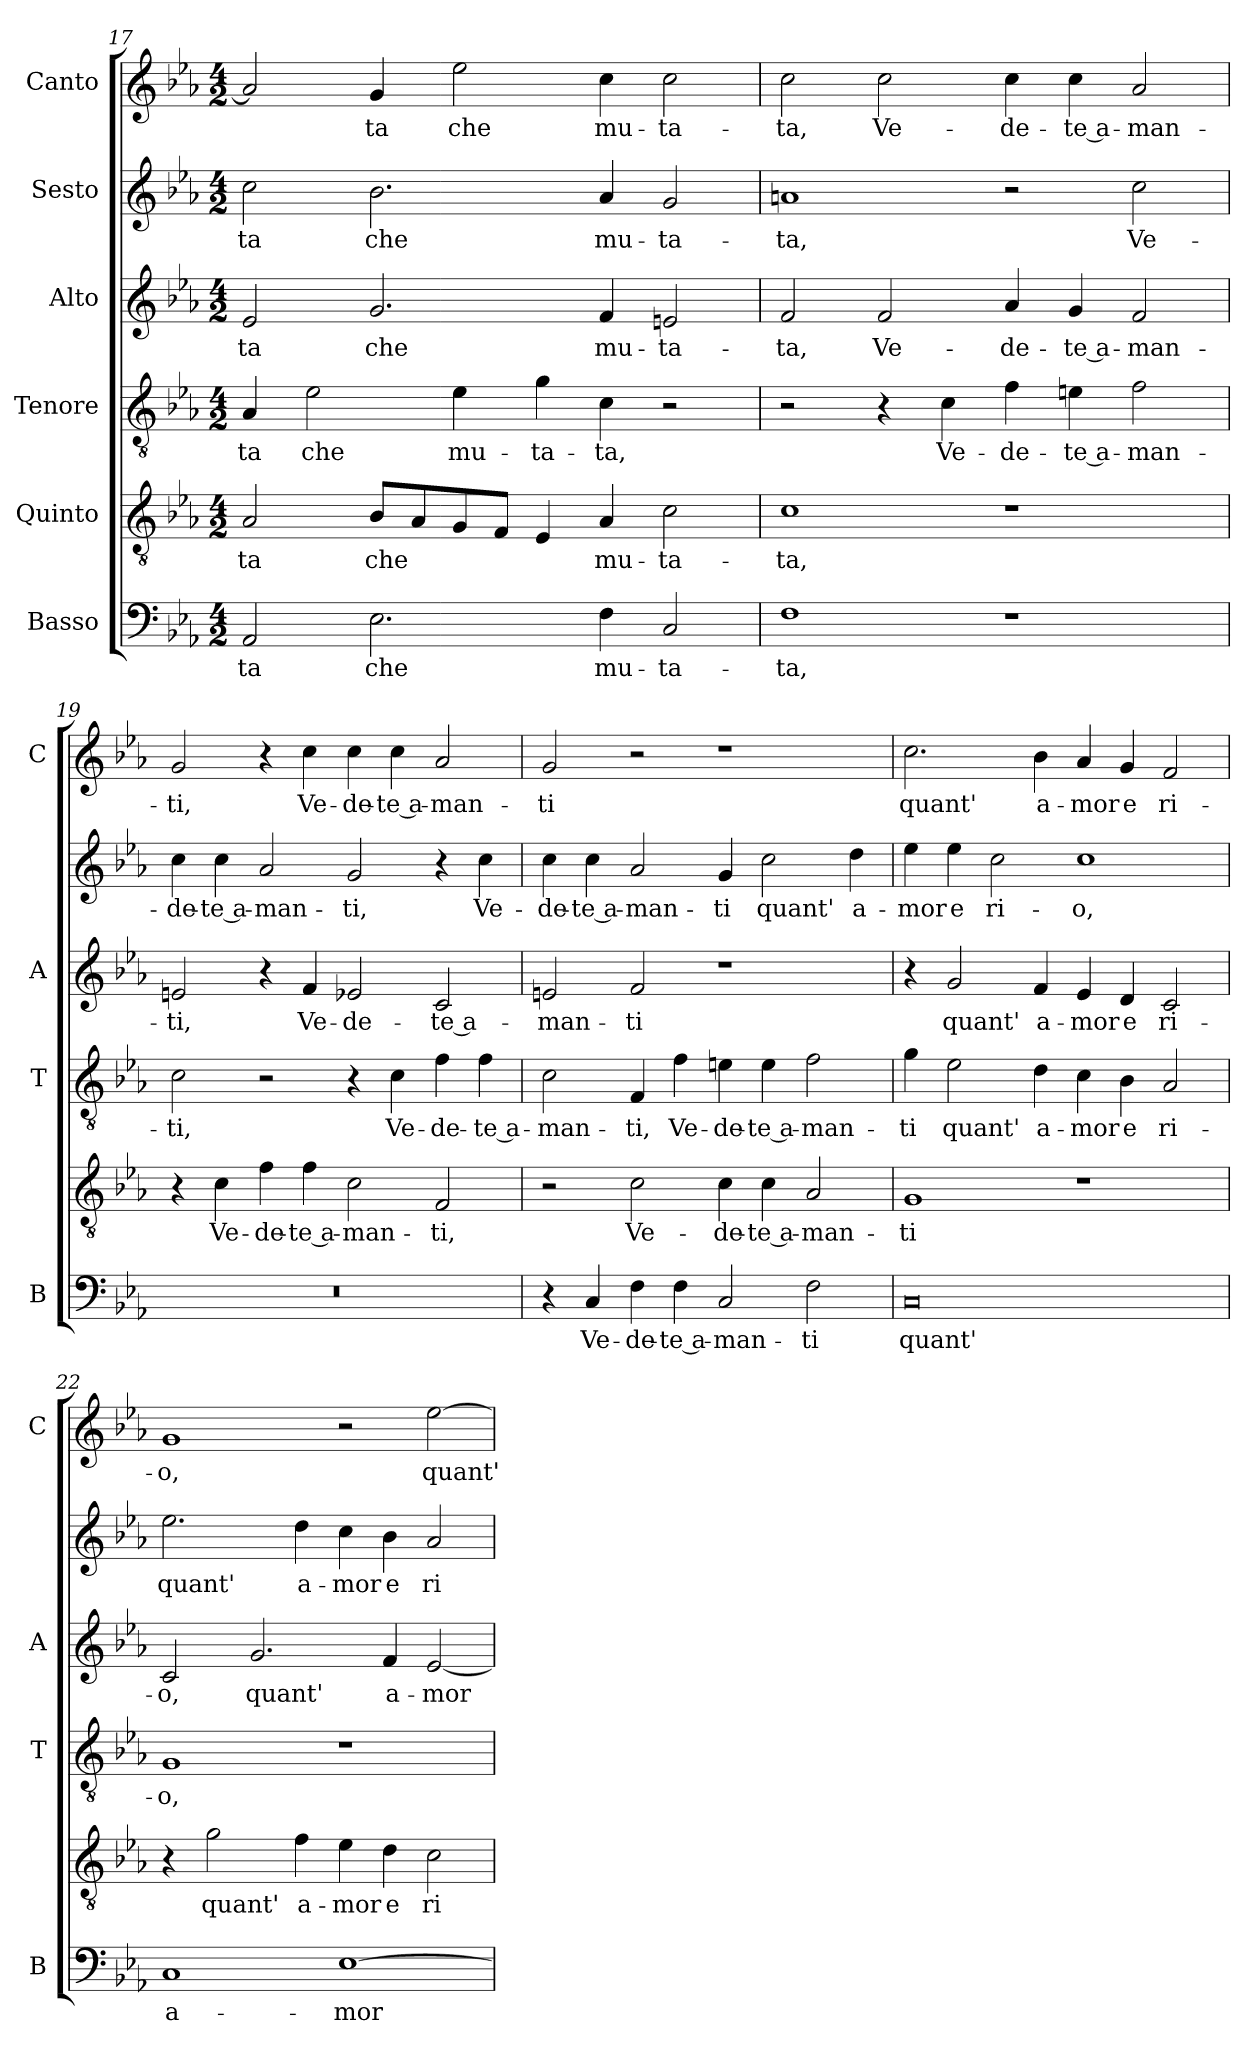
**kern	**text	**kern	**text	**kern	**text	**kern	**text	**kern	**text	**kern	**text
*part6	*part6	*part5	*part5	*part4	*part4	*part3	*part3	*part2	*part2	*part1	*part1
*staff6	*staff6	*staff5	*staff5	*staff4	*staff4	*staff3	*staff3	*staff2	*staff2	*staff1	*staff1
*I"Basso	*	*I"Quinto	*	*I"Tenore	*	*I"Alto	*	*I"Sesto	*	*I"Canto	*
*I'B	*	*	*	*I'T	*	*I'A	*	*	*	*I'C	*
*clefF4	*	*clefGv2	*	*clefGv2	*	*clefG2	*	*clefG2	*	*clefG2	*
*k[b-e-a-]	*	*k[b-e-a-]	*	*k[b-e-a-]	*	*k[b-e-a-]	*	*k[b-e-a-]	*	*k[b-e-a-]	*
*E-:	*	*E-:	*	*E-:	*	*E-:	*	*E-:	*	*E-:	*
*M4/2	*	*M4/2	*	*M4/2	*	*M4/2	*	*M4/2	*	*M4/2	*
=17	=17	=17	=17	=17	=17	=17	=17	=17	=17	=17	=17
!	!LO:LY:b	!	!LO:LY:b	!	!LO:LY:b	!	!LO:LY:b	!	!LO:LY:b	!	!
2AA-/	-ta	2A-/	-ta	4A-/	-ta	2e-/	-ta	2cc\	-ta	2a-/]	.
!	!	!	!	!	!LO:LY:b	!	!	!	!	!	!
.	.	.	.	2e-\	che	.	.	.	.	.	.
!	!LO:LY:b	!	!LO:LY:b	!	!	!	!LO:LY:b	!	!LO:LY:b	!	!LO:LY:b
2.E-\	che	8B-/L	che	.	.	2.g/	che	2.b-\	che	4g/	-ta
.	.	8A-/	.	.	.	.	.	.	.	.	.
!	!	!	!	!	!LO:LY:b	!	!	!	!	!	!LO:LY:b
.	.	8G/	.	4e-\	mu-	.	.	.	.	2ee-\	che
.	.	8F/J	.	.	.	.	.	.	.	.	.
!	!	!	!	!	!LO:LY:b	!	!	!	!	!	!
.	.	4E-/	.	4g\	-ta-	.	.	.	.	.	.
!	!LO:LY:b	!	!LO:LY:b	!	!LO:LY:b	!	!LO:LY:b	!	!LO:LY:b	!	!LO:LY:b
4F\	mu-	4A-/	mu-	4c\	-ta,	4f/	mu-	4a-/	mu-	4cc\	mu-
!	!LO:LY:b	!	!LO:LY:b	!	!	!	!LO:LY:b	!	!LO:LY:b	!	!LO:LY:b
2C/	-ta-	2c\	-ta-	2r	.	2en/	-ta-	2g/	-ta-	2cc\	-ta-
!!LO:LB:g=z
=18	=18	=18	=18	=18	=18	=18	=18	=18	=18	=18	=18
!	!LO:LY:b	!	!LO:LY:b	!	!	!	!LO:LY:b	!	!LO:LY:b	!	!LO:LY:b
1F	-ta,	1c	-ta,	2r	.	2f/	-ta,	1an	-ta,	2cc\	-ta,
!	!	!	!	!	!	!	!LO:LY:b	!	!	!	!LO:LY:b
.	.	.	.	4r	.	2f/	Ve-	.	.	2cc\	Ve-
!	!	!	!	!	!LO:LY:b	!	!	!	!	!	!
.	.	.	.	4c\	Ve-	.	.	.	.	.	.
!	!	!	!	!	!LO:LY:b	!	!LO:LY:b	!	!	!	!LO:LY:b
1r	.	1r	.	4f\	-de-	4a-/	-de-	2r	.	4cc\	-de-
!	!	!	!	!	!LO:LY:b	!	!LO:LY:b	!	!	!	!LO:LY:b
.	.	.	.	4en\	-te a-	4g/	-te a-	.	.	4cc\	-te a-
!	!	!	!	!	!LO:LY:b	!	!LO:LY:b	!	!LO:LY:b	!	!LO:LY:b
.	.	.	.	2f\	-man-	2f/	-man-	2cc\	Ve-	2a-/	-man-
=19	=19	=19	=19	=19	=19	=19	=19	=19	=19	=19	=19
!	!	!	!	!	!LO:LY:b	!	!LO:LY:b	!	!LO:LY:b	!	!LO:LY:b
0r	.	4r	.	2c\	-ti,	2en/	-ti,	4cc\	-de-	2g/	-ti,
!	!	!	!LO:LY:b	!	!	!	!	!	!LO:LY:b	!	!
.	.	4c\	Ve-	.	.	.	.	4cc\	-te a-	.	.
!	!	!	!LO:LY:b	!	!	!	!	!	!LO:LY:b	!	!
.	.	4f\	-de-	2r	.	4r	.	2a-/	-man-	4r	.
!	!	!	!LO:LY:b	!	!	!	!LO:LY:b	!	!	!	!LO:LY:b
.	.	4f\	-te a-	.	.	4f/	Ve-	.	.	4cc\	Ve-
!	!	!	!LO:LY:b	!	!	!	!LO:LY:b	!	!LO:LY:b	!	!LO:LY:b
.	.	2c\	-man-	4r	.	2e-X/	-de-	2g/	-ti,	4cc\	-de-
!	!	!	!	!	!LO:LY:b	!	!	!	!	!	!LO:LY:b
.	.	.	.	4c\	Ve-	.	.	.	.	4cc\	-te a-
!	!	!	!LO:LY:b	!	!LO:LY:b	!	!LO:LY:b	!	!	!	!LO:LY:b
.	.	2F/	-ti,	4f\	-de-	2c/	-te a-	4r	.	2a-/	-man-
!	!	!	!	!	!LO:LY:b	!	!	!	!LO:LY:b	!	!
.	.	.	.	4f\	-te a-	.	.	4cc\	Ve-	.	.
=20	=20	=20	=20	=20	=20	=20	=20	=20	=20	=20	=20
!	!	!	!	!	!LO:LY:b	!	!LO:LY:b	!	!LO:LY:b	!	!LO:LY:b
4r	.	2r	.	2c\	-man-	2en/	-man-	4cc\	-de-	2g/	-ti
!	!LO:LY:b	!	!	!	!	!	!	!	!LO:LY:b	!	!
4C/	Ve-	.	.	.	.	.	.	4cc\	-te a-	.	.
!	!LO:LY:b	!	!LO:LY:b	!	!LO:LY:b	!	!LO:LY:b	!	!LO:LY:b	!	!
4F\	-de-	2c\	Ve-	4F/	-ti,	2f/	-ti	2a-/	-man-	2r	.
!	!LO:LY:b	!	!	!	!LO:LY:b	!	!	!	!	!	!
4F\	-te a-	.	.	4f\	Ve-	.	.	.	.	.	.
!	!LO:LY:b	!	!LO:LY:b	!	!LO:LY:b	!	!	!	!LO:LY:b	!	!
2C/	-man-	4c\	-de-	4en\	-de-	1r	.	4g/	-ti	1r	.
!	!	!	!LO:LY:b	!	!LO:LY:b	!	!	!	!LO:LY:b	!	!
.	.	4c\	-te a-	4e\	-te a-	.	.	2cc\	quant'	.	.
!	!LO:LY:b	!	!LO:LY:b	!	!LO:LY:b	!	!	!	!	!	!
2F\	-ti	2A-/	-man-	2f\	-man-	.	.	.	.	.	.
!	!	!	!	!	!	!	!	!	!LO:LY:b	!	!
.	.	.	.	.	.	.	.	4dd\	a-	.	.
=21	=21	=21	=21	=21	=21	=21	=21	=21	=21	=21	=21
!	!LO:LY:b	!	!LO:LY:b	!	!LO:LY:b	!	!	!	!LO:LY:b	!	!LO:LY:b
0C	quant'	1G	-ti	4g\	-ti	4r	.	4ee-\	-mor	2.cc\	quant'
!	!	!	!	!	!LO:LY:b	!	!LO:LY:b	!	!LO:LY:b	!	!
.	.	.	.	2e-\	quant'	2g/	quant'	4ee-\	e	.	.
!	!	!	!	!	!	!	!	!	!LO:LY:b	!	!
.	.	.	.	.	.	.	.	2cc\	ri-	.	.
!	!	!	!	!	!LO:LY:b	!	!LO:LY:b	!	!	!	!LO:LY:b
.	.	.	.	4d\	a-	4f/	a-	.	.	4b-\	a-
!	!	!	!	!	!LO:LY:b	!	!LO:LY:b	!	!LO:LY:b	!	!LO:LY:b
.	.	1r	.	4c\	-mor	4e-/	-mor	1cc	-o,	4a-/	-mor
!	!	!	!	!	!LO:LY:b	!	!LO:LY:b	!	!	!	!LO:LY:b
.	.	.	.	4B-\	e	4d/	e	.	.	4g/	e
!	!	!	!	!	!LO:LY:b	!	!LO:LY:b	!	!	!	!LO:LY:b
.	.	.	.	2A-/	ri-	2c/	ri-	.	.	2f/	ri-
!!LO:PB:g=z
=22	=22	=22	=22	=22	=22	=22	=22	=22	=22	=22	=22
!	!LO:LY:b	!	!	!	!LO:LY:b	!	!LO:LY:b	!	!LO:LY:b	!	!LO:LY:b
1C	a-	4r	.	1G	-o,	2c/	-o,	2.ee-\	quant'	1g	-o,
!	!	!	!LO:LY:b	!	!	!	!	!	!	!	!
.	.	2g\	quant'	.	.	.	.	.	.	.	.
!	!	!	!	!	!	!	!LO:LY:b	!	!	!	!
.	.	.	.	.	.	2.g/	quant'	.	.	.	.
!	!	!	!LO:LY:b	!	!	!	!	!	!LO:LY:b	!	!
.	.	4f\	a-	.	.	.	.	4dd\	a-	.	.
!	!LO:LY:b	!	!LO:LY:b	!	!	!	!	!	!LO:LY:b	!	!
[1E-	-mor	4e-\	-mor	1r	.	.	.	4cc\	-mor	2r	.
!	!	!	!LO:LY:b	!	!	!	!LO:LY:b	!	!LO:LY:b	!	!
.	.	4d\	e	.	.	4f/	a-	4b-\	e	.	.
!	!	!	!LO:LY:b	!	!	!	!LO:LY:b	!	!LO:LY:b	!	!LO:LY:b
.	.	2c\	ri-	.	.	[2e-/	-mor	2a-/	ri-	[2ee-\	quant'
=	=	=	=	=	=	=	=	=	=	=	=
*-	*-	*-	*-	*-	*-	*-	*-	*-	*-	*-	*-
